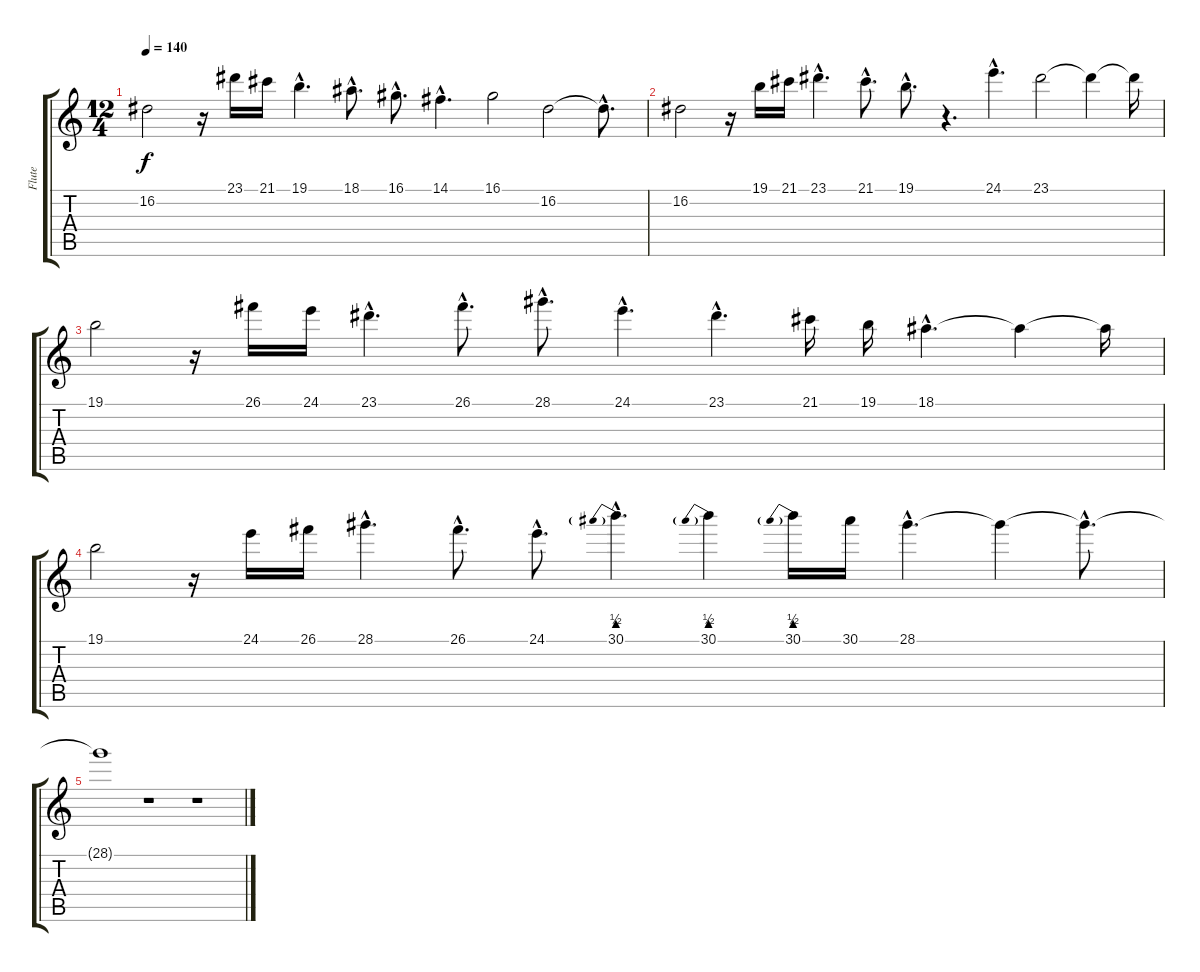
\track ("Flute" "Flute") {instrument flute}
\staff {score tabs}
\tuning (E4 B3 G3 D3 A2 E2) {hide}
\ts (12 4)
\tempo 140
\clef g2
\ks c
16.2.2{dy f} r.16 23.1.16 21.1.16 19.1{hac}.4{d} 18.1{hac}.8{d} 16.1{hac}.8{d} 14.1{hac}.4{d} 16.1.2 16.2.2 16.2{hac t}.8{d} |
16.2.2 r.16 19.1.16 21.1.16 23.1{hac}.4{d} 21.1{hac}.8{d} 19.1{hac}.8{d} r.4{d} 24.1{hac}.4{d} 23.1.2 23.1{t}.4 23.1{t}.16 |
19.1.2 r.16 26.1.16 24.1.16 23.1{hac}.4{d} 26.1{hac}.8{d} 28.1{hac}.8{d} 24.1{hac}.4{d} 23.1{hac}.4{d} 21.1.16 19.1.16 18.1{hac}.4{d} 18.1{t}.4 18.1{t}.16 |
19.1.2 r.16 24.1.16 26.1.16 28.1{hac}.4{d} 26.1{hac}.8{d} 24.1{hac}.8{d} 30.1{be (prebend 0 2 60 2) hac}.4{d} 30.1{be (prebend 0 2 60 2)}.4 30.1{be (prebend 0 2 60 2)}.16 30.1.16 28.1{hac}.4{d volume 0} 28.1{t}.4 28.1{hac t}.8{d} |
28.1{t}.1 r.1 r.1
